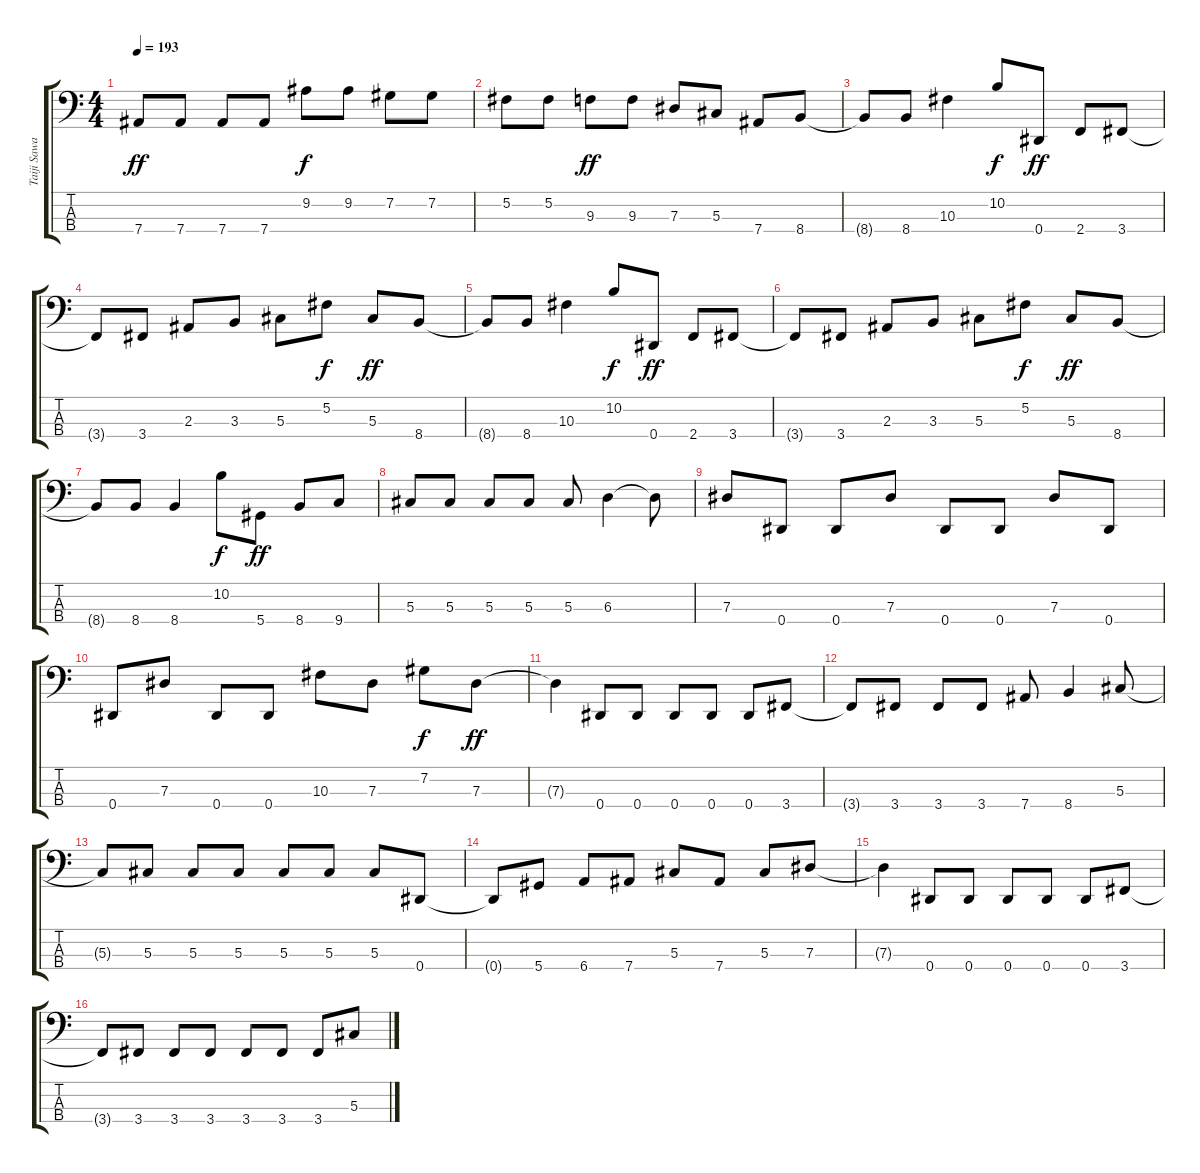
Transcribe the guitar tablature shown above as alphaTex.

\track ("Taiji Sawada (Taiji)" "Taiji Sawa") {instrument electricbasspick}
\staff {score tabs}
\tuning (Gb2 Db2 Ab1 Eb1) {hide}
\ts (4 4)
\tempo 193
\clef f4
\ks c
7.4{t}.8{dy ff} 7.4.8 7.4.8 7.4.8 9.2.8{dy f} 9.2.8 7.2.8 7.2.8 |
5.2.8 5.2.8 9.3.8{dy ff} 9.3.8 7.3.8 5.3.8 7.4.8 8.4.8 |
8.4{t}.8 8.4.8 10.3.4 10.2.8{dy f} 0.4.8{dy ff} 2.4.8 3.4.8 |
3.4{t}.8 3.4.8 2.3.8 3.3.8 5.3.8 5.2.8{dy f} 5.3.8{dy ff} 8.4.8 |
8.4{t}.8 8.4.8 10.3.4 10.2.8{dy f} 0.4.8{dy ff} 2.4.8 3.4.8 |
3.4{t}.8 3.4.8 2.3.8 3.3.8 5.3.8 5.2.8{dy f} 5.3.8{dy ff} 8.4.8 |
8.4{t}.8 8.4.8 8.4.4 10.2.8{dy f} 5.4.8{dy ff} 8.4.8 9.4.8 |
5.3.8 5.3.8 5.3.8 5.3.8 5.3.8 6.3.4 6.3{t}.8 |
7.3.8 0.4.8 0.4.8 7.3.8 0.4.8 0.4.8 7.3.8 0.4.8 |
0.4.8 7.3.8 0.4.8 0.4.8 10.3.8 7.3.8 7.2.8{dy f} 7.3.8{dy ff} |
7.3{t}.4 0.4.8 0.4.8 0.4.8 0.4.8 0.4.8 3.4.8 |
3.4{t}.8 3.4.8 3.4.8 3.4.8 7.4.8 8.4.4 5.3.8 |
5.3{t}.8 5.3.8 5.3.8 5.3.8 5.3.8 5.3.8 5.3.8 0.4.8 |
0.4{t}.8 5.4.8 6.4.8 7.4.8 5.3.8 7.4.8 5.3.8 7.3.8 |
7.3{t}.4 0.4.8 0.4.8 0.4.8 0.4.8 0.4.8 3.4.8 |
3.4{t}.8 3.4.8 3.4.8 3.4.8 3.4.8 3.4.8 3.4.8 5.3.8
